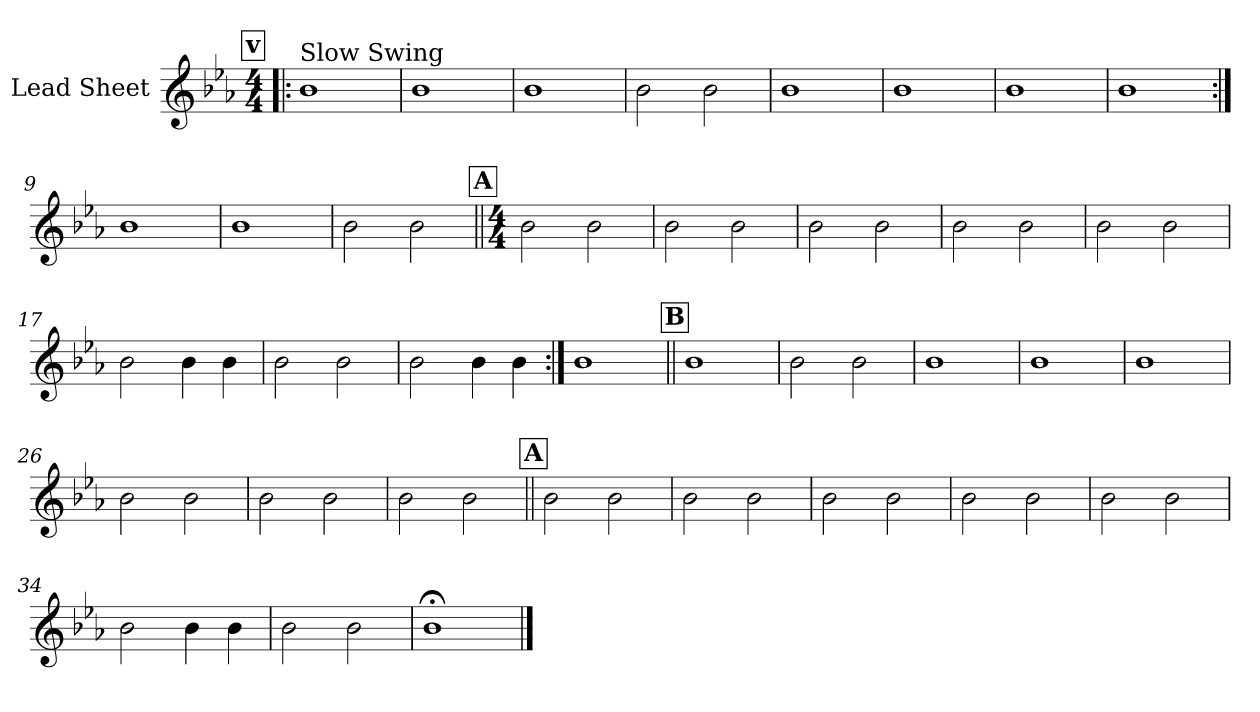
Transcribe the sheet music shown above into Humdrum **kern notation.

**kern
*part1
*staff1
*I"Lead Sheet
*clefG2
*k[b-e-a-]
*c:
*M4/4
!!LO:REH:place=s1:a:fs=14:t=v
=1!|:
!LO:TX:a:t=Slow Swing
1b-
=2
1b-
=3
1b-
=4
2b-\
2b-\
!!LO:LB:g=z
=5
1b-
=6
1b-
=7
1b-
=8
1b-
!!LO:LB:g=z
=9:|!
1b-
=10
1b-
=11
2b-\
2b-\
!!LO:LB:g=z
!!LO:REH:place=s1:a:fs=14:t=A
=12||
*M4/4
2b-\
2b-\
=13
2b-\
2b-\
=14
2b-\
2b-\
=15
2b-\
2b-\
!!LO:LB:g=z
=16
2b-\
2b-\
=17
2b-\
4b-\
4b-\
=18
2b-\
2b-\
=19
2b-\
4b-\
4b-\
!!LO:LB:g=z
=20:|!
1b-
!!LO:LB:g=z
!!LO:REH:place=s1:a:fs=14:t=B
=21||
1b-
=22
2b-\
2b-\
=23
1b-
=24
1b-
!!LO:LB:g=z
=25
1b-
=26
2b-\
2b-\
=27
2b-\
2b-\
=28
2b-\
2b-\
!!LO:LB:g=z
!!LO:REH:place=s1:a:fs=14:t=A
=29||
2b-\
2b-\
=30
2b-\
2b-\
=31
2b-\
2b-\
=32
2b-\
2b-\
!!LO:LB:g=z
=33
2b-\
2b-\
=34
2b-\
4b-\
4b-\
=35
2b-\
2b-\
=36
1b-;<
==
*-
